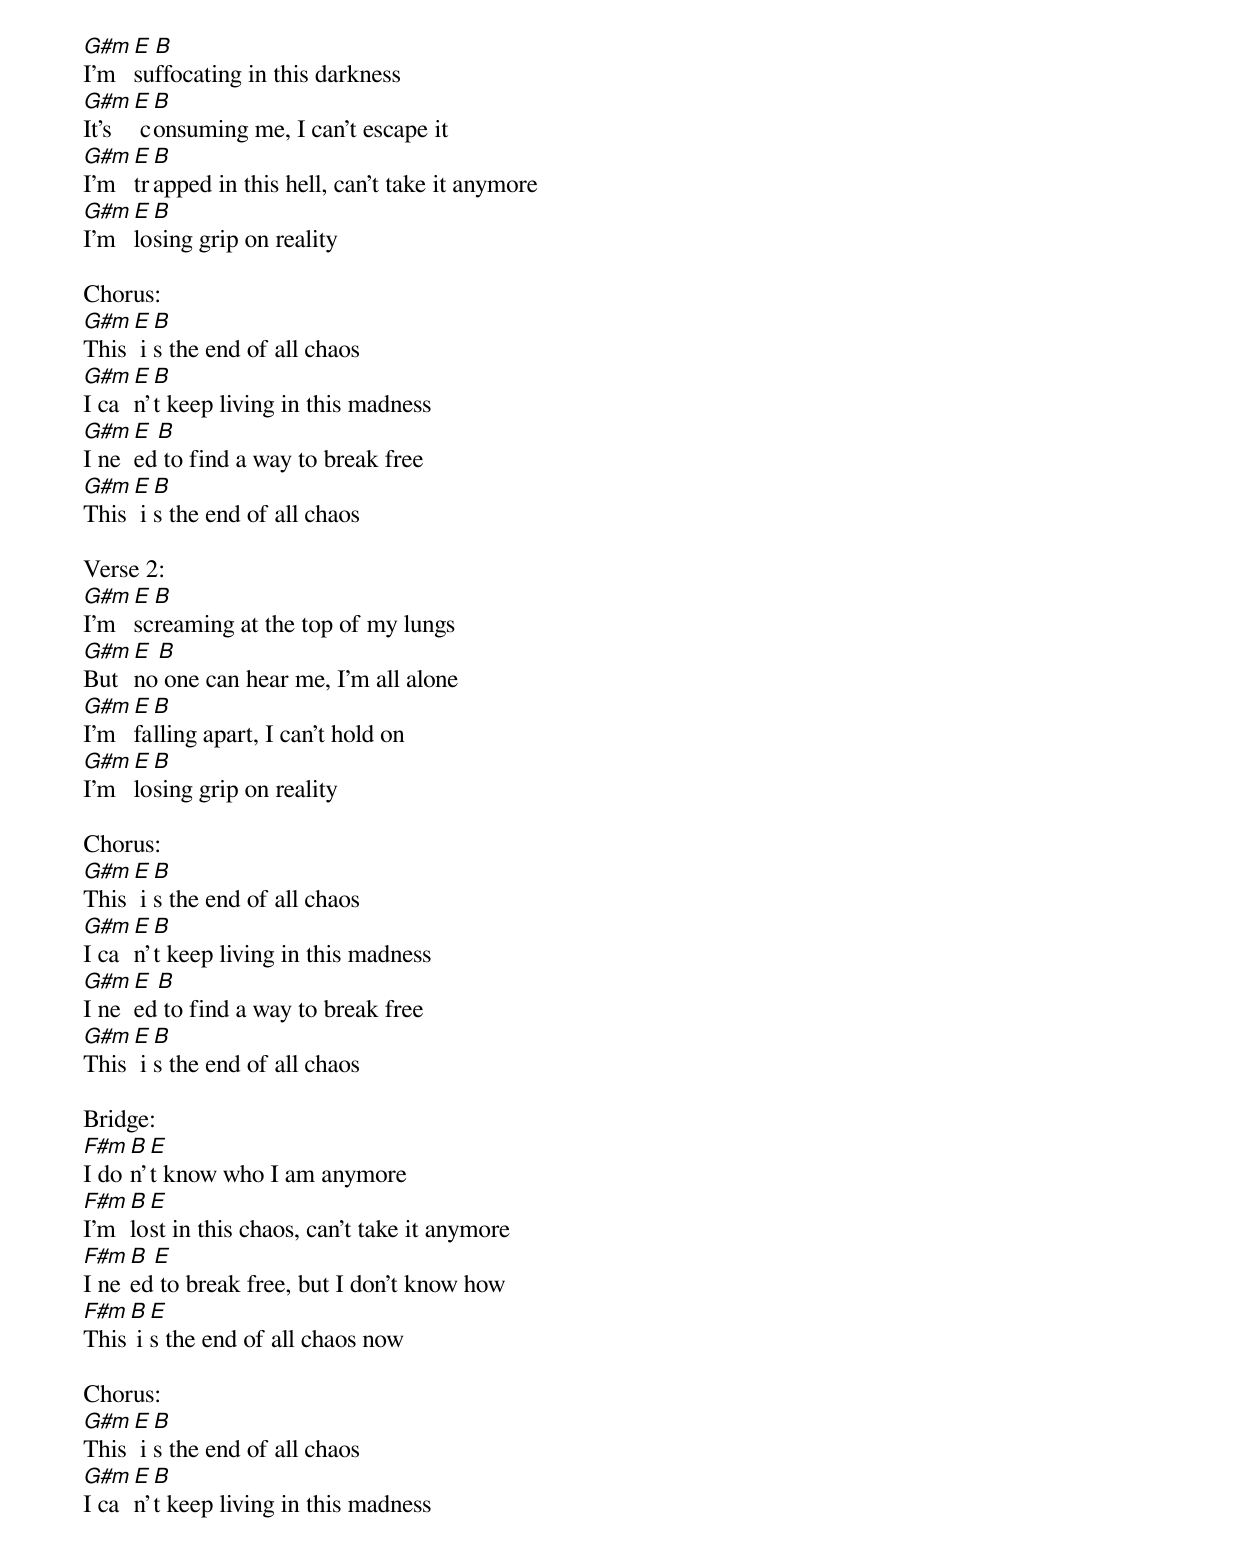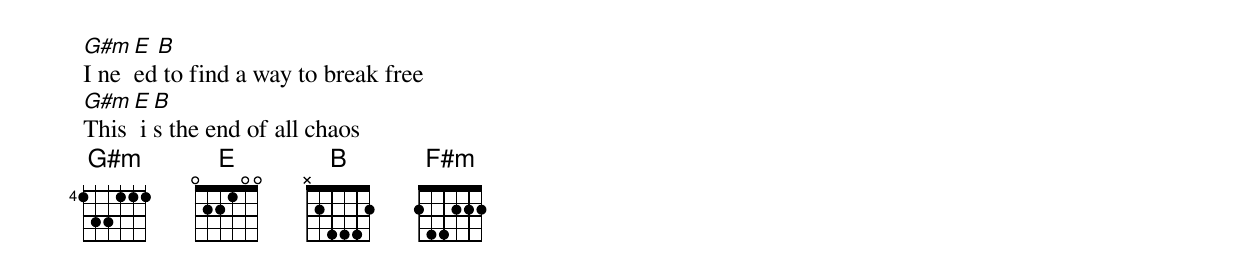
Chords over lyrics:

G#m E B
I'm suffocating in this darkness
G#m E B
It's consuming me, I can't escape it
G#m E B
I'm trapped in this hell, can't take it anymore
G#m E B
I'm losing grip on reality

Chorus:
G#m E B
This is the end of all chaos
G#m E B
I can't keep living in this madness
G#m E B
I need to find a way to break free
G#m E B
This is the end of all chaos

Verse 2:
G#m E B
I'm screaming at the top of my lungs
G#m E B
But no one can hear me, I'm all alone
G#m E B
I'm falling apart, I can't hold on
G#m E B
I'm losing grip on reality

Chorus:
G#m E B
This is the end of all chaos
G#m E B
I can't keep living in this madness
G#m E B
I need to find a way to break free
G#m E B
This is the end of all chaos

Bridge:
F#m B E
I don't know who I am anymore
F#m B E
I'm lost in this chaos, can't take it anymore
F#m B E
I need to break free, but I don't know how
F#m B E
This is the end of all chaos now

Chorus:
G#m E B
This is the end of all chaos
G#m E B
I can't keep living in this madness
G#m E B
I need to find a way to break free
G#m E B
This is the end of all chaos
